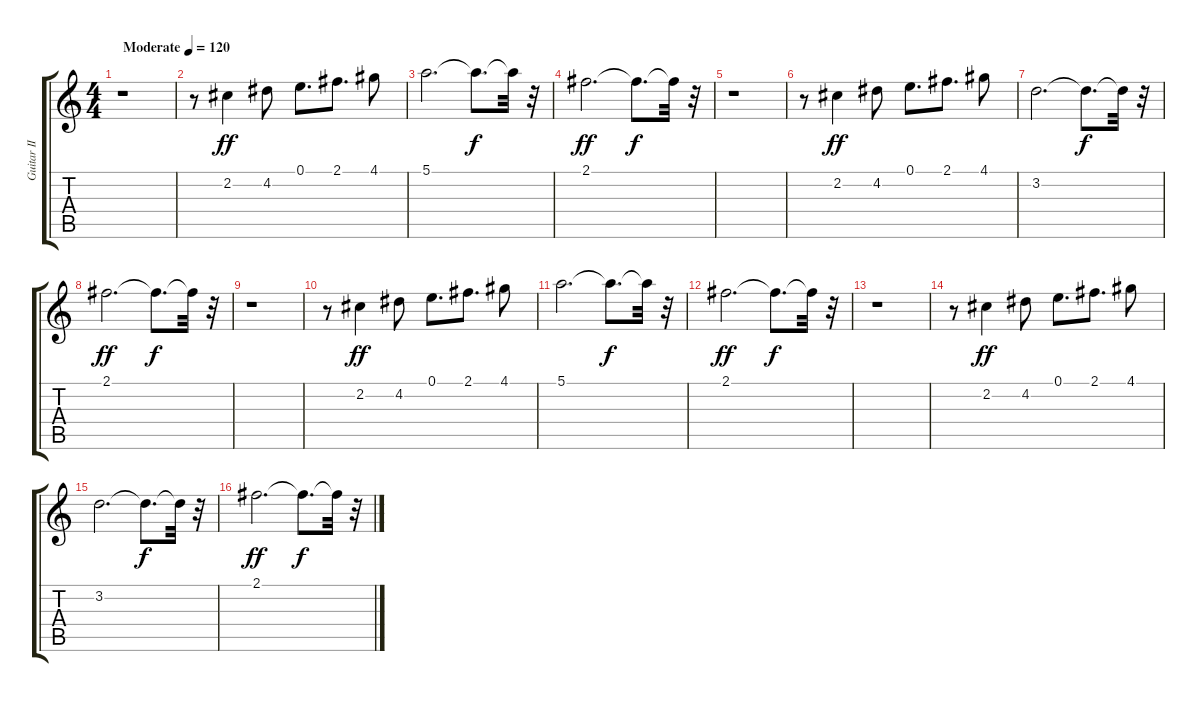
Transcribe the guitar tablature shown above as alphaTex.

\track ("Guitar II" "Guitar II") {instrument overdrivenguitar}
\staff {score tabs}
\tuning (E4 B3 G3 D3 A2 E2) {hide}
\ts (4 4)
\tempo (120 "Moderate")
\clef g2
\ks c
r.1{dy ff instrument overdrivenguitar} |
r.8 2.2.4 4.2.8 0.1.8{d} 2.1.8{d} 4.1.8 |
5.1.2{d} 5.1{t}.8{d dy f} 5.1{t}.32 r.32 |
2.1.2{d dy ff} 2.1{t}.8{d dy f} 2.1{t}.32 r.32 |
r.1 |
r.8 2.2.4{dy ff} 4.2.8 0.1.8{d} 2.1.8{d} 4.1.8 |
3.2.2{d} 3.2{t}.8{d dy f} 3.2{t}.32 r.32 |
2.1.2{d dy ff} 2.1{t}.8{d dy f} 2.1{t}.32 r.32 |
r.1 |
r.8 2.2.4{dy ff} 4.2.8 0.1.8{d} 2.1.8{d} 4.1.8 |
5.1.2{d} 5.1{t}.8{d dy f} 5.1{t}.32 r.32 |
2.1.2{d dy ff} 2.1{t}.8{d dy f} 2.1{t}.32 r.32 |
r.1 |
r.8 2.2.4{dy ff} 4.2.8 0.1.8{d} 2.1.8{d} 4.1.8 |
3.2.2{d} 3.2{t}.8{d dy f} 3.2{t}.32 r.32 |
2.1.2{d dy ff} 2.1{t}.8{d dy f} 2.1{t}.32 r.32
